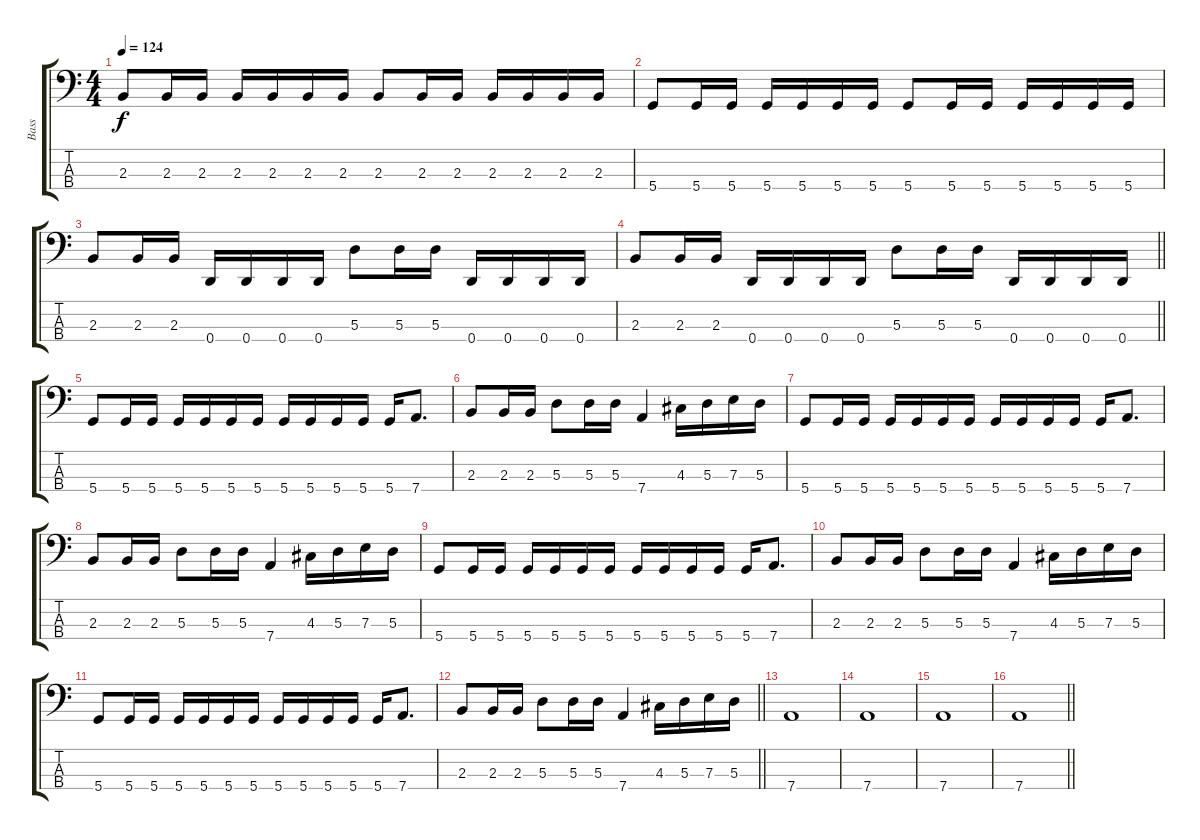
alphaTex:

\track ("Bass" "Bass") {instrument electricbasspick}
\staff {score tabs}
\tuning (G2 D2 A1 D1) {hide}
\ts (4 4)
\tempo 124
\clef f4
\ks c
2.3.8{dy f} 2.3.16 2.3.16 2.3.16 2.3.16 2.3.16 2.3.16 2.3.8 2.3.16 2.3.16 2.3.16 2.3.16 2.3.16 2.3.16 |
5.4.8 5.4.16 5.4.16 5.4.16 5.4.16 5.4.16 5.4.16 5.4.8 5.4.16 5.4.16 5.4.16 5.4.16 5.4.16 5.4.16 |
2.3.8 2.3.16 2.3.16 0.4.16 0.4.16 0.4.16 0.4.16 5.3.8 5.3.16 5.3.16 0.4.16 0.4.16 0.4.16 0.4.16 |
\barLineRight lightlight
2.3.8 2.3.16 2.3.16 0.4.16 0.4.16 0.4.16 0.4.16 5.3.8 5.3.16 5.3.16 0.4.16 0.4.16 0.4.16 0.4.16 |
\section ("" "")
5.4.8 5.4.16 5.4.16 5.4.16 5.4.16 5.4.16 5.4.16 5.4.16 5.4.16 5.4.16 5.4.16 5.4.16 7.4.8{d} |
2.3.8 2.3.16 2.3.16 5.3.8 5.3.16 5.3.16 7.4.4 4.3.16 5.3.16 7.3.16 5.3.16 |
5.4.8 5.4.16 5.4.16 5.4.16 5.4.16 5.4.16 5.4.16 5.4.16 5.4.16 5.4.16 5.4.16 5.4.16 7.4.8{d} |
2.3.8 2.3.16 2.3.16 5.3.8 5.3.16 5.3.16 7.4.4 4.3.16 5.3.16 7.3.16 5.3.16 |
5.4.8 5.4.16 5.4.16 5.4.16 5.4.16 5.4.16 5.4.16 5.4.16 5.4.16 5.4.16 5.4.16 5.4.16 7.4.8{d} |
2.3.8 2.3.16 2.3.16 5.3.8 5.3.16 5.3.16 7.4.4 4.3.16 5.3.16 7.3.16 5.3.16 |
5.4.8 5.4.16 5.4.16 5.4.16 5.4.16 5.4.16 5.4.16 5.4.16 5.4.16 5.4.16 5.4.16 5.4.16 7.4.8{d} |
\barLineRight lightlight
2.3.8 2.3.16 2.3.16 5.3.8 5.3.16 5.3.16 7.4.4 4.3.16 5.3.16 7.3.16 5.3.16 |
\section ("" "")
7.4.1 |
7.4.1 |
7.4.1 |
\barLineRight lightlight
7.4.1
